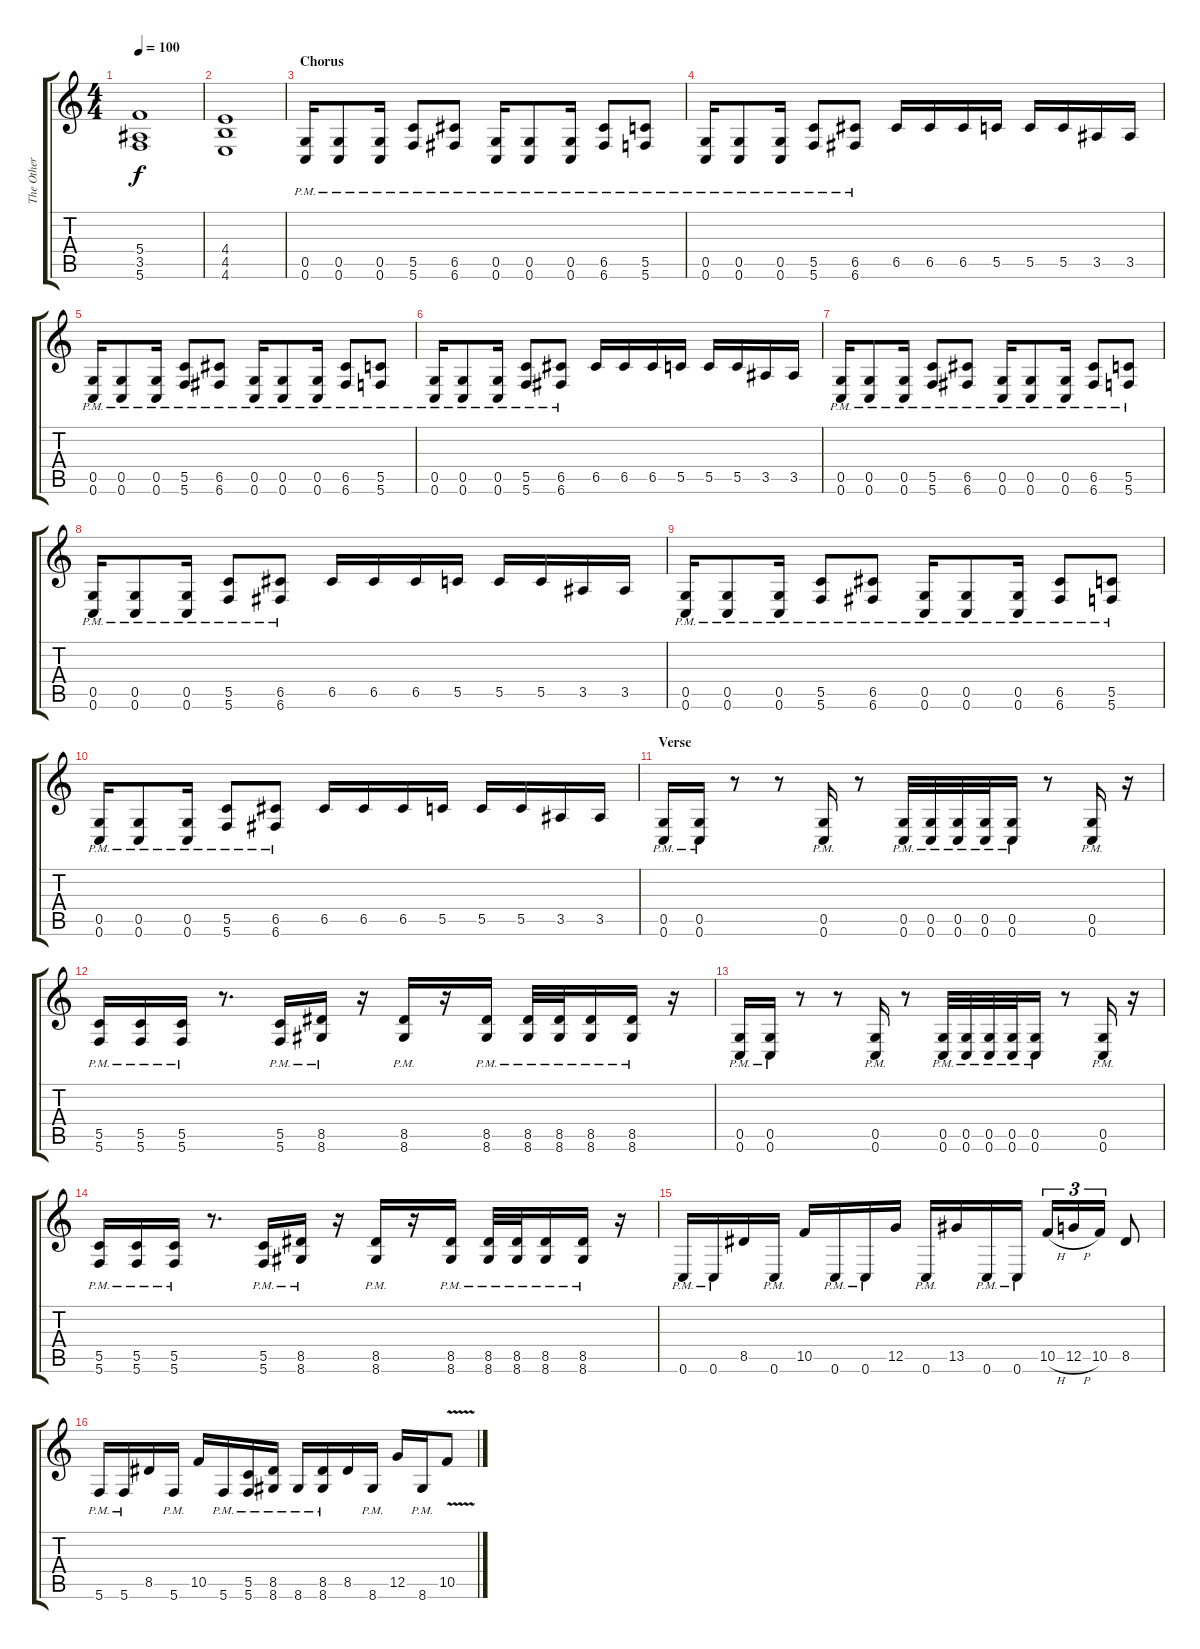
\track ("The Other Guy" "The Other ") {instrument distortionguitar}
\staff {score tabs}
\tuning (D4 A3 F3 C3 G2 C2) {hide}
\ts (4 4)
\tempo 100
\clef g2
\ks c
(5.4 3.5 5.6).1{dy f} |
(4.4 4.5 4.6).1 |
\section ("" "Chorus")
(0.5{pm} 0.6{pm}).16 (0.5{pm} 0.6{pm}).8 (0.5{pm} 0.6{pm}).16 (5.5{pm} 5.6{pm}).8 (6.5{pm} 6.6{pm}).8 (0.5{pm} 0.6{pm}).16 (0.5{pm} 0.6{pm}).8 (0.5{pm} 0.6{pm}).16 (6.5{pm} 6.6{pm}).8 (5.5{pm} 5.6{pm}).8 |
(0.5{pm} 0.6{pm}).16 (0.5{pm} 0.6{pm}).8 (0.5{pm} 0.6{pm}).16 (5.5{pm} 5.6{pm}).8 (6.5{pm} 6.6{pm}).8 6.5.16 6.5.16 6.5.16 5.5.16 5.5.16 5.5.16 3.5.16 3.5.16 |
(0.5{pm} 0.6{pm}).16 (0.5{pm} 0.6{pm}).8 (0.5{pm} 0.6{pm}).16 (5.5{pm} 5.6{pm}).8 (6.5{pm} 6.6{pm}).8 (0.5{pm} 0.6{pm}).16 (0.5{pm} 0.6{pm}).8 (0.5{pm} 0.6{pm}).16 (6.5{pm} 6.6{pm}).8 (5.5{pm} 5.6{pm}).8 |
(0.5{pm} 0.6{pm}).16 (0.5{pm} 0.6{pm}).8 (0.5{pm} 0.6{pm}).16 (5.5{pm} 5.6{pm}).8 (6.5{pm} 6.6{pm}).8 6.5.16 6.5.16 6.5.16 5.5.16 5.5.16 5.5.16 3.5.16 3.5.16 |
(0.5{pm} 0.6{pm}).16 (0.5{pm} 0.6{pm}).8 (0.5{pm} 0.6{pm}).16 (5.5{pm} 5.6{pm}).8 (6.5{pm} 6.6{pm}).8 (0.5{pm} 0.6{pm}).16 (0.5{pm} 0.6{pm}).8 (0.5{pm} 0.6{pm}).16 (6.5{pm} 6.6{pm}).8 (5.5{pm} 5.6{pm}).8 |
(0.5{pm} 0.6{pm}).16 (0.5{pm} 0.6{pm}).8 (0.5{pm} 0.6{pm}).16 (5.5{pm} 5.6{pm}).8 (6.5{pm} 6.6{pm}).8 6.5.16 6.5.16 6.5.16 5.5.16 5.5.16 5.5.16 3.5.16 3.5.16 |
(0.5{pm} 0.6{pm}).16 (0.5{pm} 0.6{pm}).8 (0.5{pm} 0.6{pm}).16 (5.5{pm} 5.6{pm}).8 (6.5{pm} 6.6{pm}).8 (0.5{pm} 0.6{pm}).16 (0.5{pm} 0.6{pm}).8 (0.5{pm} 0.6{pm}).16 (6.5{pm} 6.6{pm}).8 (5.5{pm} 5.6{pm}).8 |
(0.5{pm} 0.6{pm}).16 (0.5{pm} 0.6{pm}).8 (0.5{pm} 0.6{pm}).16 (5.5{pm} 5.6{pm}).8 (6.5{pm} 6.6{pm}).8 6.5.16 6.5.16 6.5.16 5.5.16 5.5.16 5.5.16 3.5.16 3.5.16 |
\section ("" "Verse")
(0.5{pm} 0.6{pm}).16 (0.5{pm} 0.6).16 r.8 r.8 (0.5{pm} 0.6{pm}).16 r.8 (0.5{pm} 0.6{pm}).32 (0.5{pm} 0.6{pm}).32 (0.5{pm} 0.6{pm}).32 (0.5{pm} 0.6{pm}).32 (0.5{pm} 0.6{pm}).16 r.8 (0.5{pm} 0.6{pm}).16 r.16 |
(5.5{pm} 5.6{pm}).16 (5.5{pm} 5.6{pm}).16 (5.5{pm} 5.6{pm}).16 r.8{d} (5.5{pm} 5.6{pm}).16 (8.5{pm} 8.6{pm}).16 r.16 (8.5{pm} 8.6{pm}).16 r.16 (8.5{pm} 8.6{pm}).16 (8.5{pm} 8.6{pm}).32 (8.5{pm} 8.6{pm}).32 (8.5{pm} 8.6{pm}).16 (8.5{pm} 8.6{pm}).16 r.16 |
(0.5{pm} 0.6{pm}).16 (0.5{pm} 0.6).16 r.8 r.8 (0.5{pm} 0.6{pm}).16 r.8 (0.5{pm} 0.6{pm}).32 (0.5{pm} 0.6{pm}).32 (0.5{pm} 0.6{pm}).32 (0.5{pm} 0.6{pm}).32 (0.5{pm} 0.6{pm}).16 r.8 (0.5{pm} 0.6{pm}).16 r.16 |
(5.5{pm} 5.6{pm}).16 (5.5{pm} 5.6{pm}).16 (5.5{pm} 5.6{pm}).16 r.8{d} (5.5{pm} 5.6{pm}).16 (8.5{pm} 8.6{pm}).16 r.16 (8.5{pm} 8.6{pm}).16 r.16 (8.5{pm} 8.6{pm}).16 (8.5{pm} 8.6{pm}).32 (8.5{pm} 8.6{pm}).32 (8.5{pm} 8.6{pm}).16 (8.5{pm} 8.6{pm}).16 r.16 |
0.6{pm}.16 0.6{pm}.16 8.5.16 0.6{pm}.16 10.5.16 0.6{pm}.16 0.6{pm}.16 12.5.16 0.6{pm}.16 13.5.16 0.6{pm}.16 0.6{pm}.16 10.5{h}.16{tu (3 2)} 12.5{h}.16{tu (3 2)} 10.5.16{tu (3 2)} 8.5.8 |
5.6{pm}.16 5.6{pm}.16 8.5.16 5.6{pm}.16 10.5.16 5.6{pm}.16 (5.5 5.6{pm}).16 (8.5 8.6{pm}).16 8.6{pm}.16 (8.5 8.6{pm}).16 8.5.16 8.6{pm}.16 12.5.16 8.6{pm}.16 10.5{v}.8
